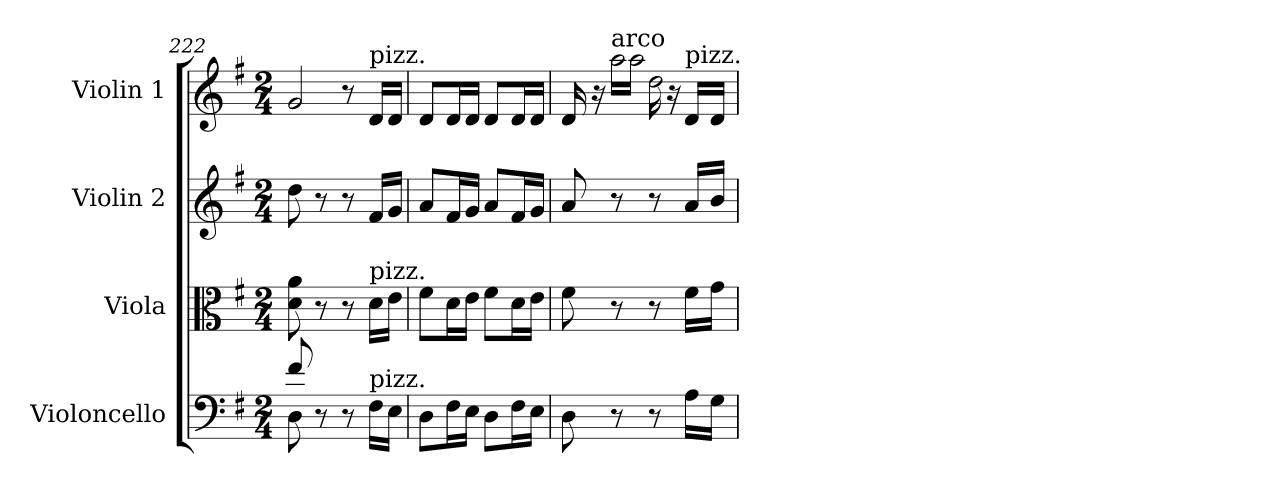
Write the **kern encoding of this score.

**kern	**kern	**kern	**kern
*part4	*part3	*part2	*part1
*staff4	*staff3	*staff2	*staff1
*I"Violoncello	*I"Viola	*I"Violin 2	*I"Violin 1
*I'Vc	*I'Vla	*I'Vln	*I'Vln
*clefF4	*clefC3	*clefG2	*clefG2
*k[f#]	*k[f#]	*k[f#]	*k[f#]
*M2/4	*M2/4	*M2/4	*M2/4
=222	=222	=222	=222
*^	*	*	*
!	!	!	!	!LO:N:head=open
8f#/	8D\	8d\ 8a\	8dd\	4g/
8r	8ryy	8r	8r	.
8r	4ryy	8r	8r	8r
!	!	!	!	!LO:TX:a:t=pizz.
!	!	!LO:TX:a:t=pizz.	!	!
!LO:TX:a:t=pizz.	!	!	!	!
16F#\LL	.	16d\LL	16f#/LL	16d/LL
16E\JJ	.	16e\JJ	16g/JJ	16d/JJ
*v	*v	*	*	*
=223	=223	=223	=223
8D\L	8f#\L	8a/L	8d/L
16F#\L	16d\L	16f#/L	16d/L
16E\JJ	16e\JJ	16g/JJ	16d/JJ
8D\L	8f#\L	8a/L	8d/L
16F#\L	16d\L	16f#/L	16d/L
16E\JJ	16e\JJ	16g/JJ	16d/JJ
=224	=224	=224	=224
8D\	8f#\	8a/	16d/
.	.	.	16r
!	!	!	!LO:TX:a:t=arco
!	!	!	!LO:N:head=open
8r	8r	8r	16aa\LL
!	!	!	!LO:N:head=open
.	.	.	16aa\JJ
!	!	!	!LO:N:head=open
8r	8r	8r	16dd\
.	.	.	16r
!	!	!	!LO:TX:a:t=pizz.
16A\LL	16f#\LL	16a/LL	16d/LL
16G\JJ	16g\JJ	16b/JJ	16d/JJ
=	=	=	=
*-	*-	*-	*-
